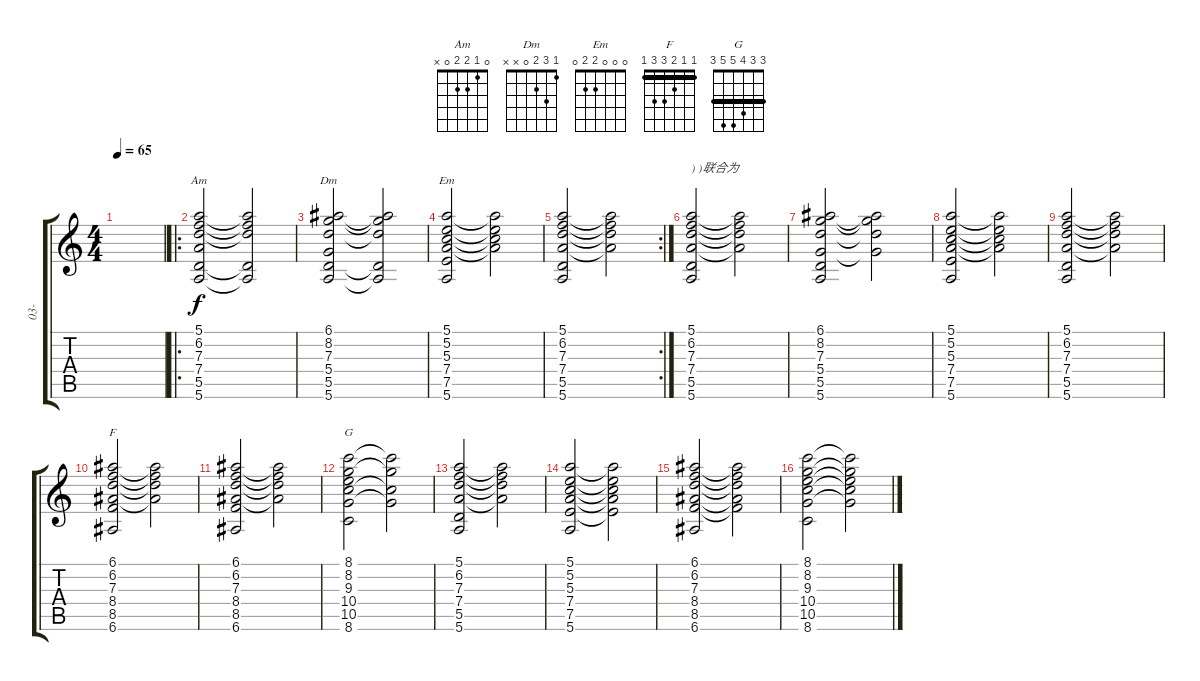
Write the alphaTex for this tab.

\track ("03-" "03-") {instrument electricbassfinger}
\staff {score tabs}
\tuning (E4 B3 G3 D3 A2 E2) {hide}
\chord ("Am" 0 1 2 2 0 x)
\chord ("Dm" 1 3 2 0 x x)
\chord ("Em" 0 0 0 2 2 0)
\chord ("F" 1 1 2 3 3 1) {barre 1}
\chord ("G" 3 3 4 5 5 3) {barre 3}
\ts (4 4)
\tempo 65
\clef g2
\ks c
|
\ro
(5.1 6.2 7.3 7.4 5.5 5.6).2{ch "Am"} (5.1{t} 6.2{t} 7.3{t} 5.5{t} 5.6{t}).2 |
(6.1 8.2 7.3 5.4 5.5 5.6).2{ch "Dm"} (6.1{t} 8.2{t} 7.3{t} 5.5{t} 5.6{t}).2 |
(5.1 5.2 5.3 7.4 7.5 5.6).2{ch "Em"} (5.1{t} 5.2{t} 5.3{t} 7.4{t}).2 |
\rc 2
(5.1 6.2 7.3 7.4 5.5 5.6).2 (5.1{t} 6.2{t} 7.3{t} 7.4{t}).2 |
(5.1 6.2 7.3 7.4 5.5 5.6).2{txt ") )联合为"} (5.1{t} 6.2{t} 7.3{t} 7.4{t}).2 |
(6.1 8.2 7.3 5.4 5.5 5.6).2 (6.1{t} 8.2{t} 7.3{t} 5.4{t}).2 |
(5.1 5.2 5.3 7.4 7.5 5.6).2 (5.1{t} 5.2{t} 5.3{t} 7.4{t}).2 |
(5.1 6.2 7.3 7.4 5.5 5.6).2 (5.1{t} 6.2{t} 7.3{t} 7.4{t}).2 |
(6.1 6.2 7.3 8.4 8.5 6.6).2{ch "F"} (6.1{t} 6.2{t} 7.3{t} 8.4{t}).2 |
(6.1 6.2 7.3 8.4 8.5 6.6).2 (6.1{t} 6.2{t} 7.3{t} 8.4{t}).2 |
(8.1 8.2 9.3 10.4 10.5 8.6).2{ch "G"} (8.1{t} 8.2{t} 10.4{t} 10.5{t}).2 |
(5.1 6.2 7.3 7.4 5.5 5.6).2 (5.1{t} 6.2{t} 7.3{t} 7.4{t}).2 |
(5.1 5.2 5.3 7.4 7.5 5.6).2 (5.1{t} 5.2{t} 5.3{t} 7.4{t} 7.5{t}).2 |
(6.1 6.2 7.3 8.4 8.5 6.6).2 (6.1{t} 6.2{t} 7.3{t} 8.4{t} 8.5{t}).2 |
(8.1 8.2 9.3 10.4 10.5 8.6).2 (8.1{t} 8.2{t} 9.3{t} 10.4{t} 10.5{t}).2
